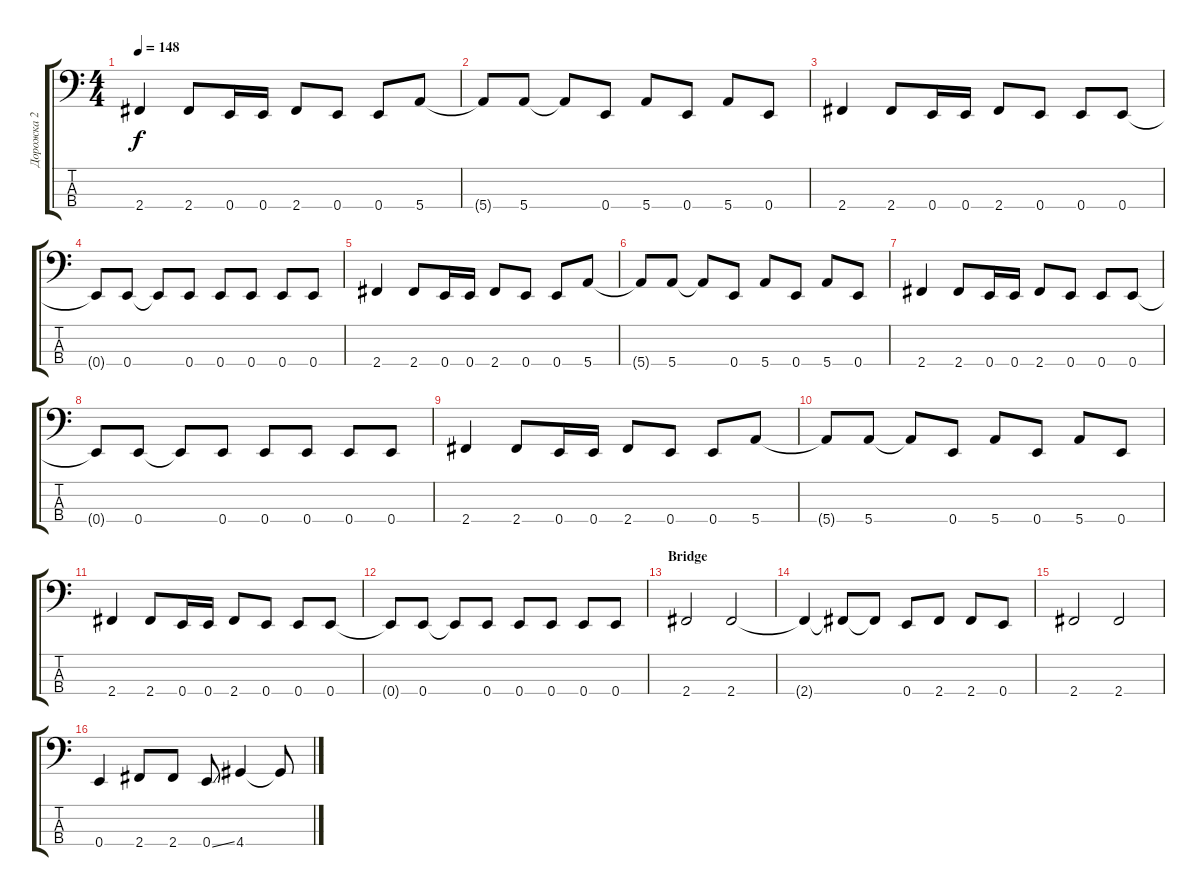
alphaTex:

\track ("Дорожка 2" "Дорожка 2") {instrument electricbassfinger}
\staff {score tabs}
\tuning (G2 D2 A1 E1) {hide}
\ts (4 4)
\tempo 148
\clef f4
\ks c
2.4.4{dy f} 2.4.8 0.4.16 0.4.16 2.4.8 0.4.8 0.4.8 5.4.8 |
5.4{t}.8 5.4.8 5.4{t}.8 0.4.8 5.4.8 0.4.8 5.4.8 0.4.8 |
2.4.4 2.4.8 0.4.16 0.4.16 2.4.8 0.4.8 0.4.8 0.4.8 |
0.4{t}.8 0.4.8 0.4{t}.8 0.4.8 0.4.8 0.4.8 0.4.8 0.4.8 |
2.4.4 2.4.8 0.4.16 0.4.16 2.4.8 0.4.8 0.4.8 5.4.8 |
5.4{t}.8 5.4.8 5.4{t}.8 0.4.8 5.4.8 0.4.8 5.4.8 0.4.8 |
2.4.4 2.4.8 0.4.16 0.4.16 2.4.8 0.4.8 0.4.8 0.4.8 |
0.4{t}.8 0.4.8 0.4{t}.8 0.4.8 0.4.8 0.4.8 0.4.8 0.4.8 |
2.4.4 2.4.8 0.4.16 0.4.16 2.4.8 0.4.8 0.4.8 5.4.8 |
5.4{t}.8 5.4.8 5.4{t}.8 0.4.8 5.4.8 0.4.8 5.4.8 0.4.8 |
2.4.4 2.4.8 0.4.16 0.4.16 2.4.8 0.4.8 0.4.8 0.4.8 |
0.4{t}.8 0.4.8 0.4{t}.8 0.4.8 0.4.8 0.4.8 0.4.8 0.4.8 |
\section ("" "Bridge")
2.4.2 2.4.2 |
2.4{t}.4 2.4{t}.8 2.4{t}.8 0.4.8 2.4.8 2.4.8 0.4.8 |
2.4.2 2.4.2 |
0.4.4 2.4.8 2.4.8 0.4{ss}.8 4.4.4 4.4{t}.8
